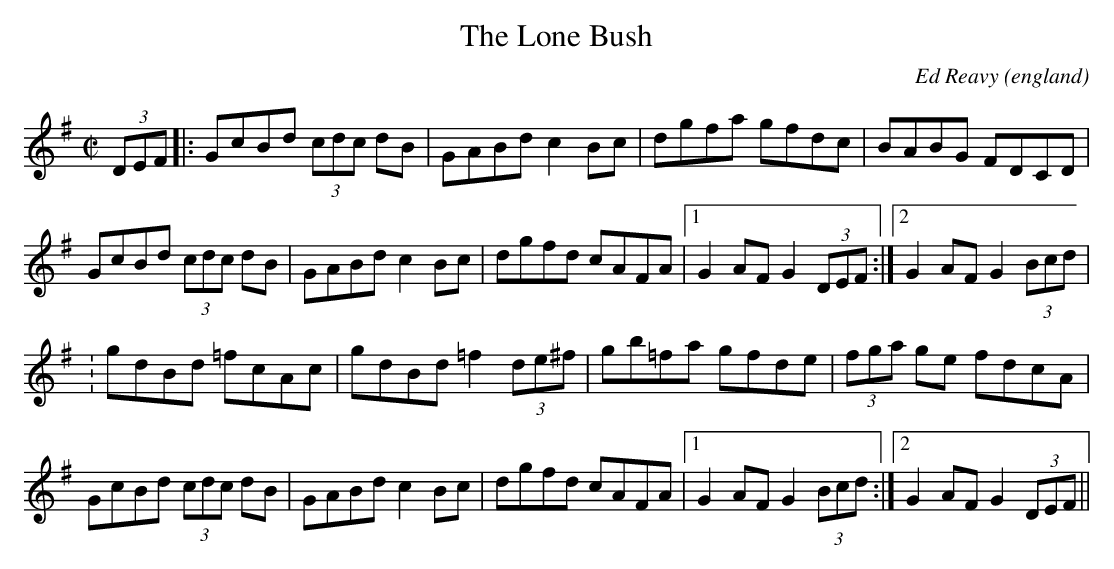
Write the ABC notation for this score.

X:1
T:Lone Bush, The
O:england
M:C|
L:1/8
C:Ed Reavy
K:G
(3DEF|:GcBd (3cdc dB|GABd c2Bc|dgfa gfdc|BABG FDCD|
GcBd (3cdc dB|GABd c2Bc|dgfd cAFA|1G2 AF G2 (3DEF:|2G2 AF G2 (3Bcd|
:gdBd =fcAc|gdBd =f2 (3de^f|gb=fa gfde|(3fga ge fdcA|
GcBd (3cdc dB|GABd c2Bc|dgfd cAFA|1G2 AF G2 (3Bcd:|2G2 AF G2 (3DEF||
